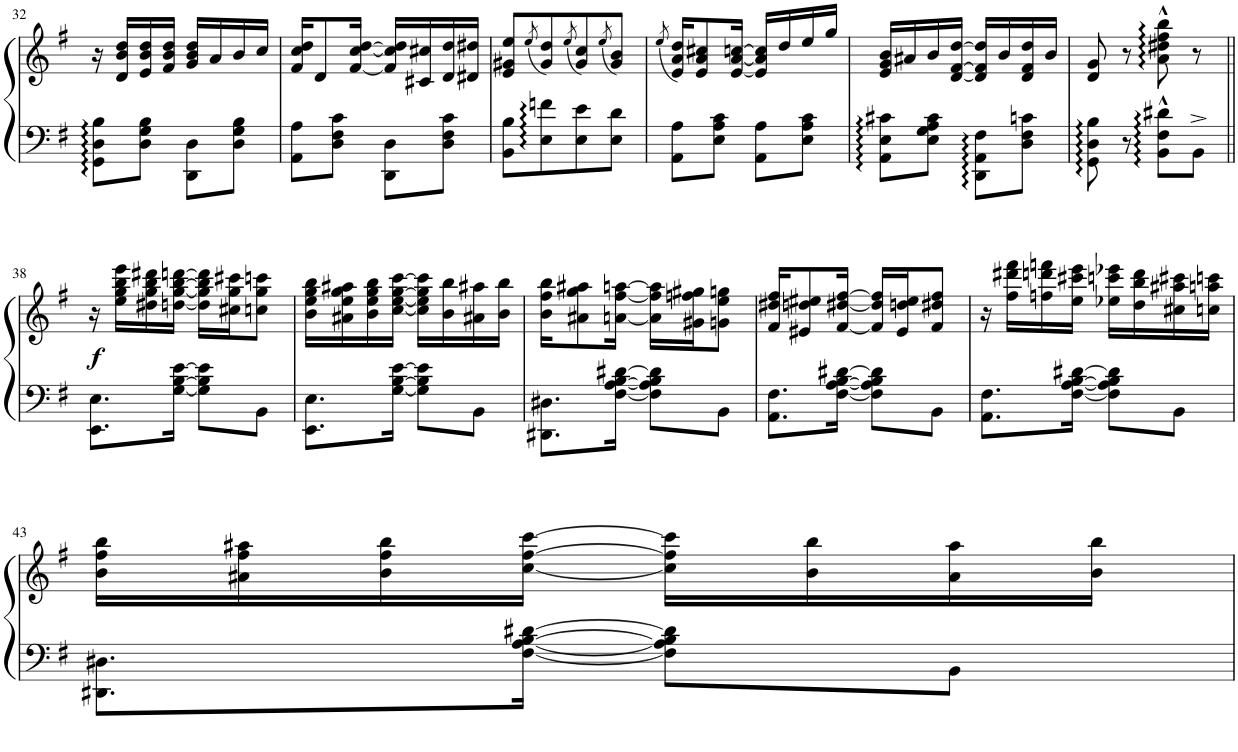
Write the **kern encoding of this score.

**kern	**kern	**dynam
*part1	*part1	*part1
*staff2	*staff1	*staff1/2
*I"Piano	*	*
*I'Pno.	*	*
!!LO:PB:g=z
*clefF4	*clefG2	*
*k[f#]	*k[f#]	*
*M2/4	*M2/4	*
=32	=32	=32
8GG\ 8D\ 8B\L	16r	.
.	16d/ 16b/ 16dd/LL	.
8D\ 8G\ 8B\J	16e/ 16b/ 16dd/	.
.	16f#/ 16b/ 16dd/JJ	.
8DD\ 8D\L	16g/ 16b/ 16dd/LL	.
.	16a/	.
8D\ 8G\ 8B\J	16b/	.
.	16cc/JJ	.
=33	=33	=33
8AA\ 8A\L	16f#/ 16cc/ 16dd/KL	.
.	8d/	.
8D\ 8F#\ 8c\J	.	.
.	[16f#/ [16cc/ [16dd/Jk	.
8DD\ 8D\L	16f#/] 16cc/] 16dd/]LL	.
.	16c#X/ 16cc#X/	.
8D\ 8F#\ 8c\J	16d/ 16dd/	.
.	16d#X/ 16dd#X/JJ	.
=34	=34	=34
8BB\ 8B\L	8e/ 8g#X/ 8ee/L	.
.	(8qee/	.
8E\ 8fn\	8g#/ 8dd/)	.
.	(8qee/	.
8E\ 8e\	8g#/ 8cc/)	.
.	(8qee/	.
8E\ 8d\J	8g#/ 8b/J)	.
=35	=35	=35
.	(8qee/	.
8AA\ 8A\L	16e/ 16a/ 16dd/KL)	.
.	8e/ 8a/ 8cc#X/	.
8E\ 8A\ 8c\J	.	.
.	[16e/ [16a/ [16ccn/Jk	.
8AA\ 8A\L	16e/] 16a/] 16cc/]LL	.
.	16dd/	.
8E\ 8A\ 8c\J	16ee/	.
.	16gg/JJ	.
=36	=36	=36
8AA\ 8E\ 8c#X\L	16e/ 16g/ 16b/LL	.
.	16a#X/	.
8E\ 8G\ 8A\ 8c#\J	16b/	.
.	[16d/ [>16f#/ [16dd/JJ	.
8DD\ 8AA\ 8F#\L	16d/] 16f#/] 16dd/]LL	.
.	16b/	.
8D\ 8F#\ 8cn\J	16d/ 16f#/ 16dd/	.
.	16b/JJ	.
=37	=37	=37
8GG\ 8D\ 8B\	8d/ 8g/	.
8r	8r	.
8BB\^^ 8F#\^^ 8d#X\^^L	8a\^^ 8dd#X\^^ 8ff#\^^ 8bb\^^	.
8BB^\J	8r	.
!!LO:LB:g=z
=38||	=38||	=38||
!	!	!LO:DY:b
8.EE\ 8.E\L	16r	f
.	16ee\ 16gg\ 16bb\ 16eee\LL	.
.	16dd#X\ 16gg\ 16bb\ 16ddd#X\	.
[16G\ [16B\ [16e\Jk	[16ddn\ [<16gg\ [16bb\ [16dddn\JJ	.
8G\] 8B\] 8e\]L	16dd\] 16gg\] 16bb\] 16ddd\]LL	.
.	16cc#X\ 16gg\ 16ccc#X\J	.
8BB\J	8ccn\ 8gg\ 8cccn\J	.
=39	=39	=39
8.EE\ 8.E\L	16b\ 16ee\ 16gg\ 16bb\LL	.
.	16a#X\ 16ee\ 16gg\ 16aa#X\	.
.	16b\ 16ee\ 16gg\ 16bb\	.
[16G\ [16B\ [16e\Jk	[16cc\ [16ee\ [16gg\ [16ccc\JJ	.
8G\] 8B\] 8e\]L	16cc\] 16ee\] 16gg\] 16ccc\]LL	.
.	16b\ 16bb\	.
8BB\J	16a#X\ 16aa#X\	.
.	16b\ 16bb\JJ	.
=40	=40	=40
8.DD#X\ 8.D#X\L	16b\ 16ff#\ 16bb\KL	.
.	8a#X\ 8gg\ 8aa#X\	.
[16F#\ [16A\ [16B\ [16d#X\Jk	[16an\ [<16ff#\ [16aan\Jk	.
8F#\] 8A\] 8B\] 8d#\]L	16a\] 16ff#\] 16aa\]LL	.
.	16g#X\ 16ffn\ 16gg#X\J	.
8BB\J	8gn\ 8ee\ 8ggn\J	.
=41	=41	=41
8.AA\ 8.F#\L	16f#/ 16dd#X/ 16ff#/KL	.
.	8e#X/ 8ddn/ 8ee#X/	.
[16F#\ [16A\ [16B\ [16d#X\Jk	[16f#/ [16dd#X/ [16ff#/Jk	.
8F#\] 8A\] 8B\] 8d#\]L	16f#/] 16dd#/] 16ff#/]LL	.
.	16e#/ 16ddn/ 16ee#/J	.
8BB\J	8f#/ 8dd#X/ 8ff#/J	.
=42	=42	=42
8.AA\ 8.F#\L	16r	.
.	16ff#\ 16ddd#X\ 16fff#\LL	.
.	16ffn\ 16dddn\ 16fffn\	.
[16F#\ [16A\ [16B\ [16d#X\Jk	16ee\ 16ccc#X\ 16eee\JJ	.
8F#\] 8A\] 8B\] 8d#\]L	16ee-X\ 16cccn\ 16eee-X\LL	.
.	16dd\ 16bb\ 16ddd\	.
8BB\J	16cc#X\ 16aa#X\ 16ccc#X\	.
.	16ccn\ 16aan\ 16cccn\JJ	.
!!LO:LB:g=z
=43	=43	=43
8.DD#X\ 8.D#X\L	16b\ 16ff#\ 16bb\LL	.
.	16a#X\ 16ff#\ 16aa#X\	.
.	16b\ 16ff#\ 16bb\	.
[16F#\ [16A\ [16B\ [16d#X\Jk	[16cc\ [16ff#\ [16ccc\JJ	.
8F#\] 8A\] 8B\] 8d#\]L	16cc\] 16ff#\] 16ccc\]LL	.
.	16b\ 16bb\	.
8BB\J	16a#\ 16aa#\	.
.	16b\ 16bb\JJ	.
=	=	=
*-	*-	*-
